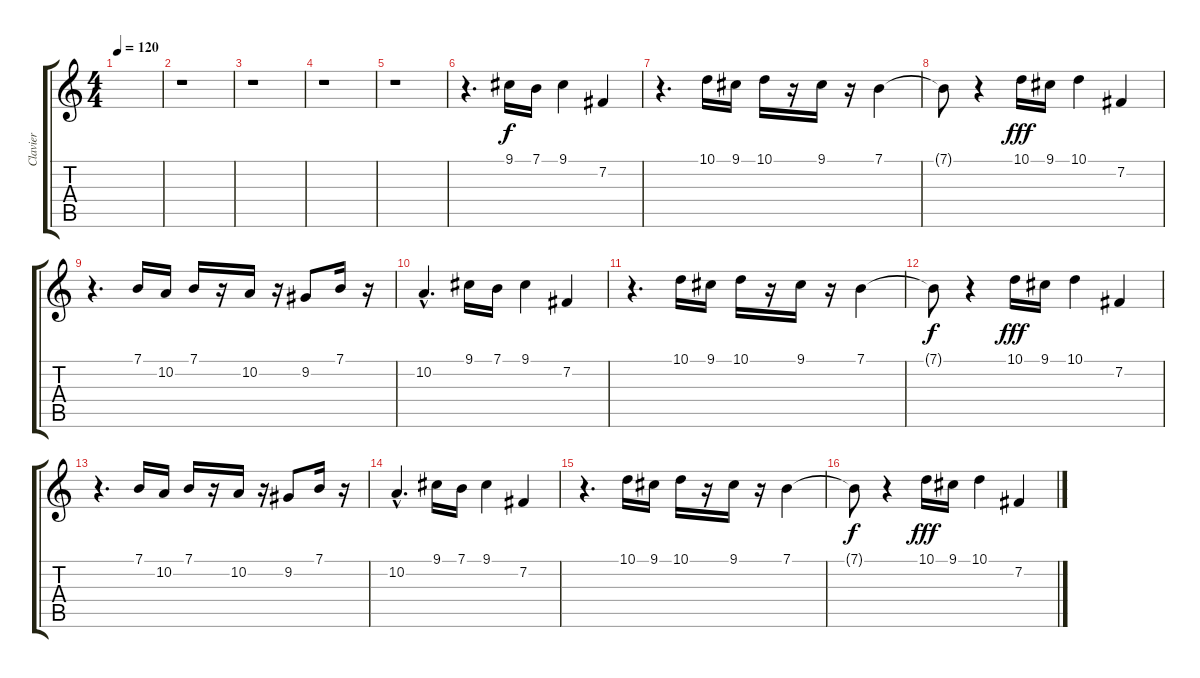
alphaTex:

\track ("Clavier" "Clavier") {instrument trumpet}
\staff {score tabs}
\tuning (E4 B3 G3 D3 A2 E2) {hide}
\ts (4 4)
\tempo 120
\clef g2
\ks c
|
r.1 |
r.1 |
r.1 |
r.1 |
r.4{d} 9.1.16 7.1.16 9.1.4 7.2.4 |
r.4{d} 10.1.16 9.1.16 10.1.16 r.16 9.1.16 r.16 7.1.4 |
7.1{t}.8{dy f} r.4 10.1.16{dy fff} 9.1.16 10.1.4 7.2.4 |
r.4{d} 7.1.16 10.2.16 7.1.16 r.16 10.2.16 r.16 9.2.8 7.1.16 r.16 |
10.2{hac}.4{d} 9.1.16 7.1.16 9.1.4 7.2.4 |
r.4{d} 10.1.16 9.1.16 10.1.16 r.16 9.1.16 r.16 7.1.4 |
7.1{t}.8{dy f} r.4 10.1.16{dy fff} 9.1.16 10.1.4 7.2.4 |
r.4{d} 7.1.16 10.2.16 7.1.16 r.16 10.2.16 r.16 9.2.8 7.1.16 r.16 |
10.2{hac}.4{d} 9.1.16 7.1.16 9.1.4 7.2.4 |
r.4{d} 10.1.16 9.1.16 10.1.16 r.16 9.1.16 r.16 7.1.4 |
7.1{t}.8{dy f} r.4 10.1.16{dy fff} 9.1.16 10.1.4 7.2.4
